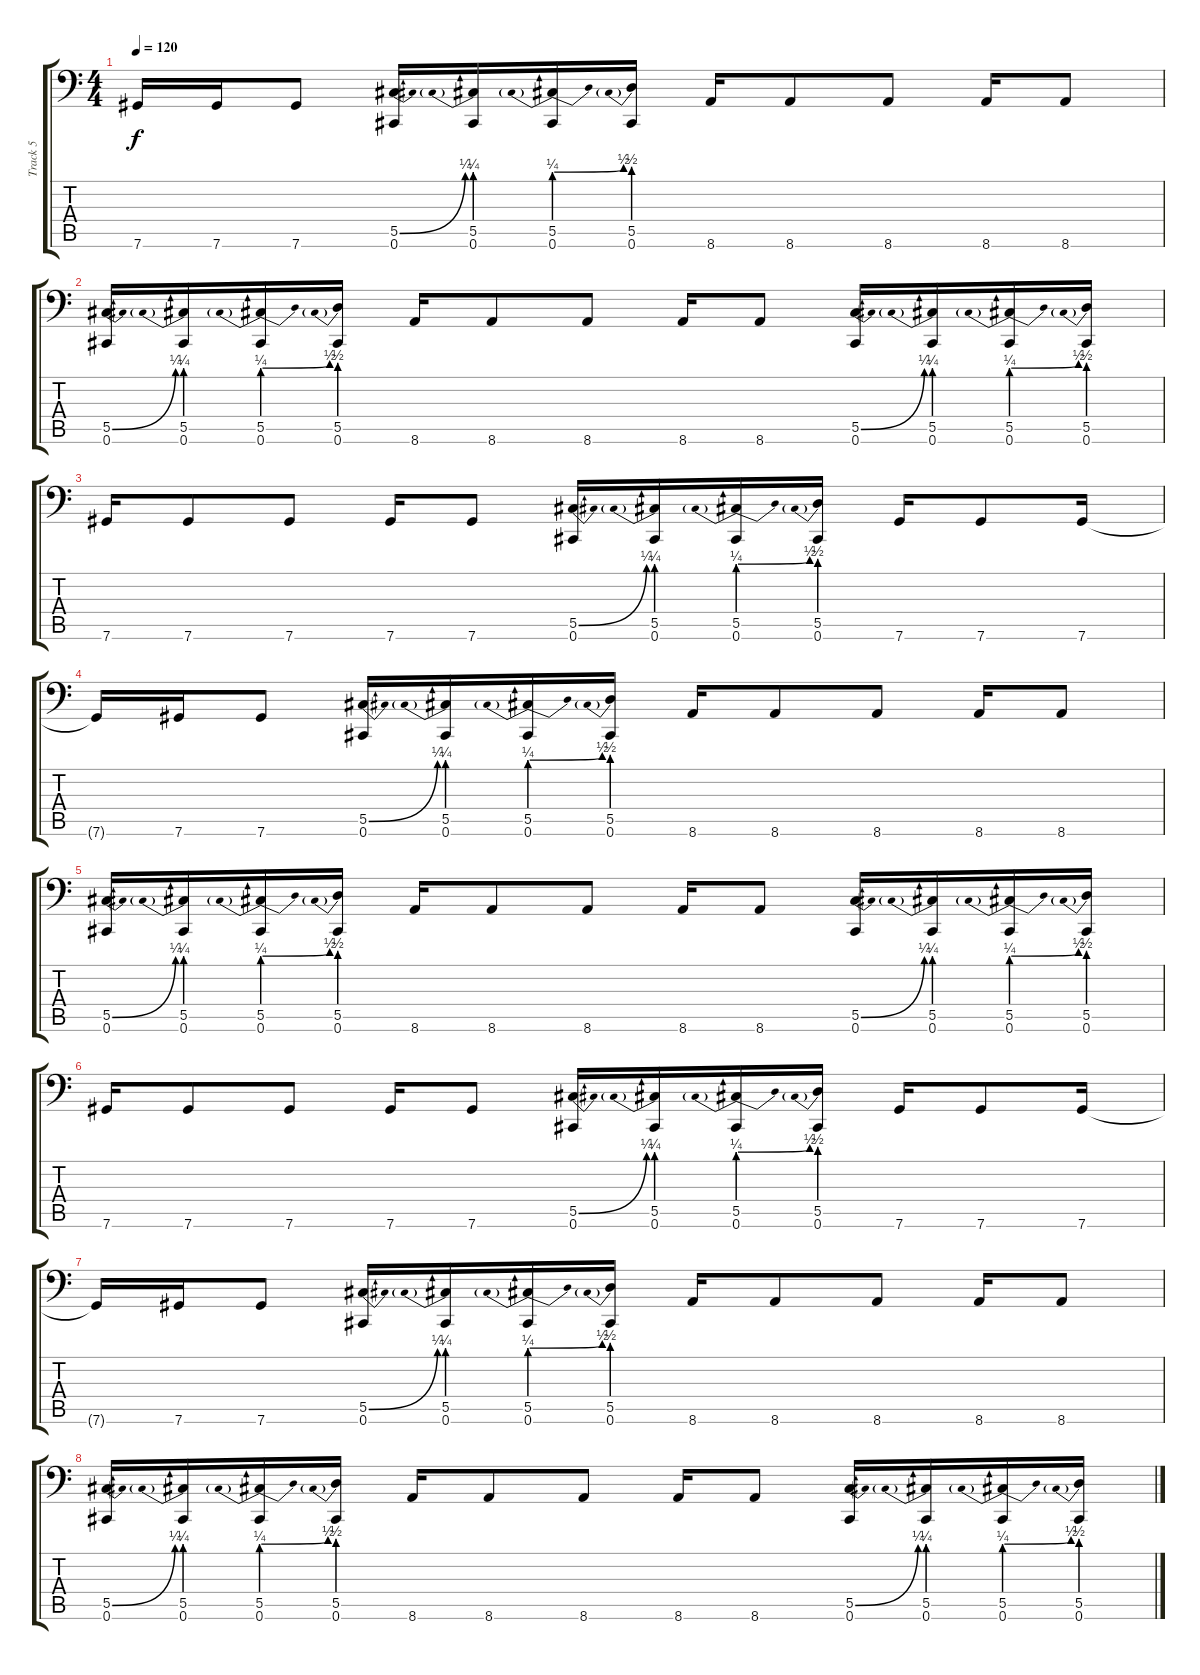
\track ("Track 5" "Track 5") {instrument electricbasspick}
\staff {score tabs}
\tuning (Eb3 Bb2 Gb2 Db2 Ab1 Db1) {hide}
\ts (4 4)
\tempo 120
\clef f4
\ks c
7.6{t}.16{dy f} 7.6.16 7.6.8 (5.5{be (bend 0 0 60 1)} 0.6).16 (5.5{be (prebend 0 1 60 1)} 0.6).16 (5.5{be (prebendbend 0 1 60 2)} 0.6).16 (5.5{be (prebend 0 2 60 2)} 0.6).16 8.6.16 8.6.8 8.6.8 8.6.16 8.6.8 |
(5.5{be (bend 0 0 60 1)} 0.6).16 (5.5{be (prebend 0 1 60 1)} 0.6).16 (5.5{be (prebendbend 0 1 60 2)} 0.6).16 (5.5{be (prebend 0 2 60 2)} 0.6).16 8.6.16 8.6.8 8.6.8 8.6.16 8.6.8 (5.5{be (bend 0 0 60 1)} 0.6).16 (5.5{be (prebend 0 1 60 1)} 0.6).16 (5.5{be (prebendbend 0 1 60 2)} 0.6).16 (5.5{be (prebend 0 2 60 2)} 0.6).16 |
7.6.16 7.6.8 7.6.8 7.6.16 7.6.8 (5.5{be (bend 0 0 60 1)} 0.6).16 (5.5{be (prebend 0 1 60 1)} 0.6).16 (5.5{be (prebendbend 0 1 60 2)} 0.6).16 (5.5{be (prebend 0 2 60 2)} 0.6).16 7.6.16 7.6.8 7.6.16 |
7.6{t}.16 7.6.16 7.6.8 (5.5{be (bend 0 0 60 1)} 0.6).16 (5.5{be (prebend 0 1 60 1)} 0.6).16 (5.5{be (prebendbend 0 1 60 2)} 0.6).16 (5.5{be (prebend 0 2 60 2)} 0.6).16 8.6.16 8.6.8 8.6.8 8.6.16 8.6.8 |
(5.5{be (bend 0 0 60 1)} 0.6).16 (5.5{be (prebend 0 1 60 1)} 0.6).16 (5.5{be (prebendbend 0 1 60 2)} 0.6).16 (5.5{be (prebend 0 2 60 2)} 0.6).16 8.6.16 8.6.8 8.6.8 8.6.16 8.6.8 (5.5{be (bend 0 0 60 1)} 0.6).16 (5.5{be (prebend 0 1 60 1)} 0.6).16 (5.5{be (prebendbend 0 1 60 2)} 0.6).16 (5.5{be (prebend 0 2 60 2)} 0.6).16 |
7.6.16 7.6.8 7.6.8 7.6.16 7.6.8 (5.5{be (bend 0 0 60 1)} 0.6).16 (5.5{be (prebend 0 1 60 1)} 0.6).16 (5.5{be (prebendbend 0 1 60 2)} 0.6).16 (5.5{be (prebend 0 2 60 2)} 0.6).16 7.6.16 7.6.8 7.6.16 |
7.6{t}.16 7.6.16 7.6.8 (5.5{be (bend 0 0 60 1)} 0.6).16 (5.5{be (prebend 0 1 60 1)} 0.6).16 (5.5{be (prebendbend 0 1 60 2)} 0.6).16 (5.5{be (prebend 0 2 60 2)} 0.6).16 8.6.16 8.6.8 8.6.8 8.6.16 8.6.8 |
(5.5{be (bend 0 0 60 1)} 0.6).16 (5.5{be (prebend 0 1 60 1)} 0.6).16 (5.5{be (prebendbend 0 1 60 2)} 0.6).16 (5.5{be (prebend 0 2 60 2)} 0.6).16 8.6.16 8.6.8 8.6.8 8.6.16 8.6.8 (5.5{be (bend 0 0 60 1)} 0.6).16 (5.5{be (prebend 0 1 60 1)} 0.6).16 (5.5{be (prebendbend 0 1 60 2)} 0.6).16 (5.5{be (prebend 0 2 60 2)} 0.6).16
